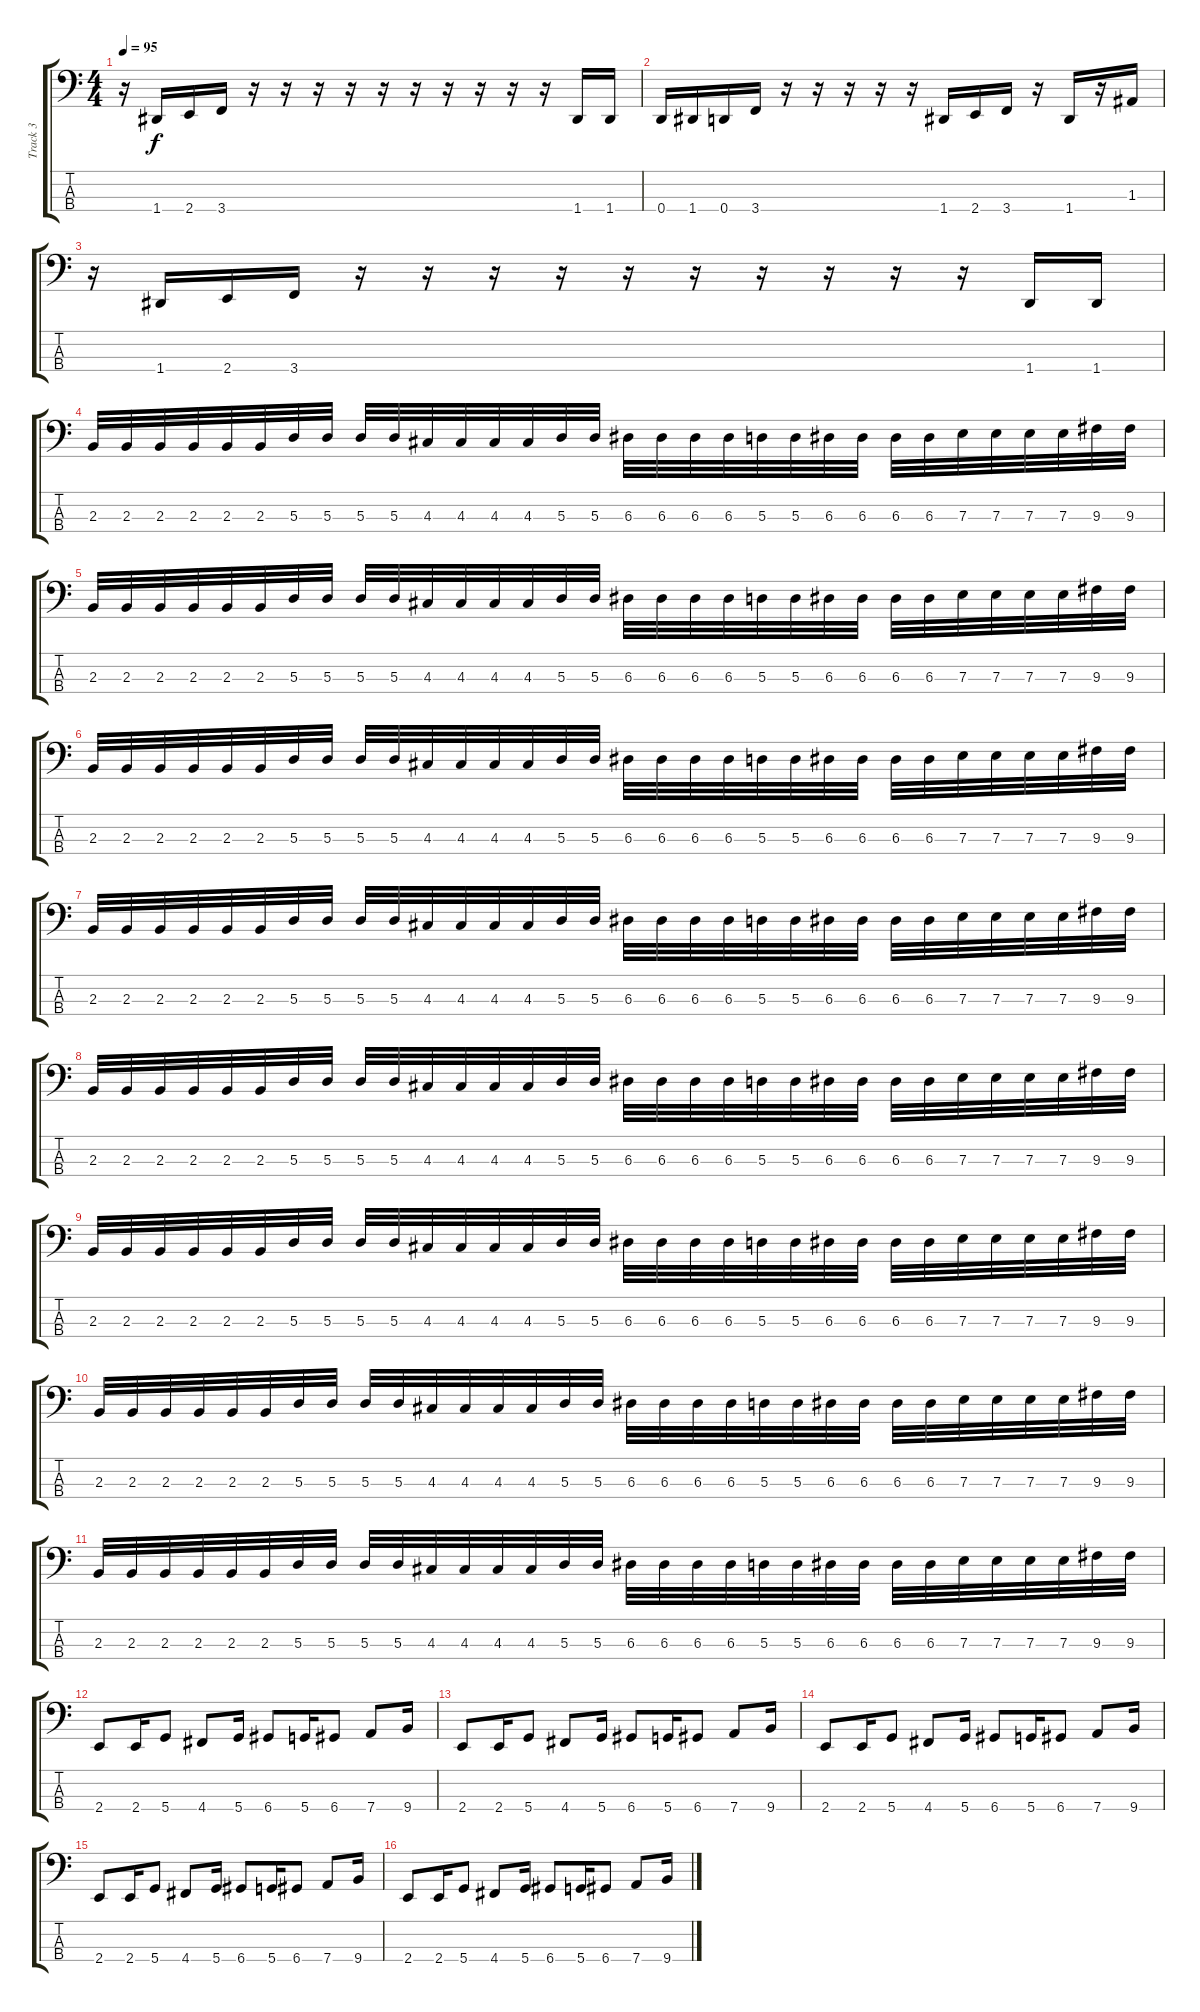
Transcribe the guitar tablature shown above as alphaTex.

\track ("Track 3" "Track 3") {instrument electricbassfinger}
\staff {score tabs}
\tuning (G2 D2 A1 D1) {hide}
\ts (4 4)
\tempo 95
\clef f4
\ks c
r.16{dy f} 1.4.16 2.4.16 3.4.16 r.16 r.16 r.16 r.16 r.16 r.16 r.16 r.16 r.16 r.16 1.4.16 1.4.16 |
0.4.16 1.4.16 0.4.16 3.4.16 r.16 r.16 r.16 r.16 r.16 1.4.16 2.4.16 3.4.16 r.16 1.4.16 r.16 1.3.16 |
r.16 1.4.16 2.4.16 3.4.16 r.16 r.16 r.16 r.16 r.16 r.16 r.16 r.16 r.16 r.16 1.4.16 1.4.16 |
2.3.32 2.3.32 2.3.32 2.3.32 2.3.32 2.3.32 5.3.32 5.3.32 5.3.32 5.3.32 4.3.32 4.3.32 4.3.32 4.3.32 5.3.32 5.3.32 6.3.32 6.3.32 6.3.32 6.3.32 5.3.32 5.3.32 6.3.32 6.3.32 6.3.32 6.3.32 7.3.32 7.3.32 7.3.32 7.3.32 9.3.32 9.3.32 |
2.3.32 2.3.32 2.3.32 2.3.32 2.3.32 2.3.32 5.3.32 5.3.32 5.3.32 5.3.32 4.3.32 4.3.32 4.3.32 4.3.32 5.3.32 5.3.32 6.3.32 6.3.32 6.3.32 6.3.32 5.3.32 5.3.32 6.3.32 6.3.32 6.3.32 6.3.32 7.3.32 7.3.32 7.3.32 7.3.32 9.3.32 9.3.32 |
2.3.32 2.3.32 2.3.32 2.3.32 2.3.32 2.3.32 5.3.32 5.3.32 5.3.32 5.3.32 4.3.32 4.3.32 4.3.32 4.3.32 5.3.32 5.3.32 6.3.32 6.3.32 6.3.32 6.3.32 5.3.32 5.3.32 6.3.32 6.3.32 6.3.32 6.3.32 7.3.32 7.3.32 7.3.32 7.3.32 9.3.32 9.3.32 |
2.3.32 2.3.32 2.3.32 2.3.32 2.3.32 2.3.32 5.3.32 5.3.32 5.3.32 5.3.32 4.3.32 4.3.32 4.3.32 4.3.32 5.3.32 5.3.32 6.3.32 6.3.32 6.3.32 6.3.32 5.3.32 5.3.32 6.3.32 6.3.32 6.3.32 6.3.32 7.3.32 7.3.32 7.3.32 7.3.32 9.3.32 9.3.32 |
2.3.32 2.3.32 2.3.32 2.3.32 2.3.32 2.3.32 5.3.32 5.3.32 5.3.32 5.3.32 4.3.32 4.3.32 4.3.32 4.3.32 5.3.32 5.3.32 6.3.32 6.3.32 6.3.32 6.3.32 5.3.32 5.3.32 6.3.32 6.3.32 6.3.32 6.3.32 7.3.32 7.3.32 7.3.32 7.3.32 9.3.32 9.3.32 |
2.3.32 2.3.32 2.3.32 2.3.32 2.3.32 2.3.32 5.3.32 5.3.32 5.3.32 5.3.32 4.3.32 4.3.32 4.3.32 4.3.32 5.3.32 5.3.32 6.3.32 6.3.32 6.3.32 6.3.32 5.3.32 5.3.32 6.3.32 6.3.32 6.3.32 6.3.32 7.3.32 7.3.32 7.3.32 7.3.32 9.3.32 9.3.32 |
2.3.32 2.3.32 2.3.32 2.3.32 2.3.32 2.3.32 5.3.32 5.3.32 5.3.32 5.3.32 4.3.32 4.3.32 4.3.32 4.3.32 5.3.32 5.3.32 6.3.32 6.3.32 6.3.32 6.3.32 5.3.32 5.3.32 6.3.32 6.3.32 6.3.32 6.3.32 7.3.32 7.3.32 7.3.32 7.3.32 9.3.32 9.3.32 |
2.3.32 2.3.32 2.3.32 2.3.32 2.3.32 2.3.32 5.3.32 5.3.32 5.3.32 5.3.32 4.3.32 4.3.32 4.3.32 4.3.32 5.3.32 5.3.32 6.3.32 6.3.32 6.3.32 6.3.32 5.3.32 5.3.32 6.3.32 6.3.32 6.3.32 6.3.32 7.3.32 7.3.32 7.3.32 7.3.32 9.3.32 9.3.32 |
2.4.8 2.4.16 5.4.8 4.4.8 5.4.16 6.4.8 5.4.16 6.4.8 7.4.8 9.4.16 |
2.4.8 2.4.16 5.4.8 4.4.8 5.4.16 6.4.8 5.4.16 6.4.8 7.4.8 9.4.16 |
2.4.8 2.4.16 5.4.8 4.4.8 5.4.16 6.4.8 5.4.16 6.4.8 7.4.8 9.4.16 |
2.4.8 2.4.16 5.4.8 4.4.8 5.4.16 6.4.8 5.4.16 6.4.8 7.4.8 9.4.16 |
2.4.8 2.4.16 5.4.8 4.4.8 5.4.16 6.4.8 5.4.16 6.4.8 7.4.8 9.4.16
